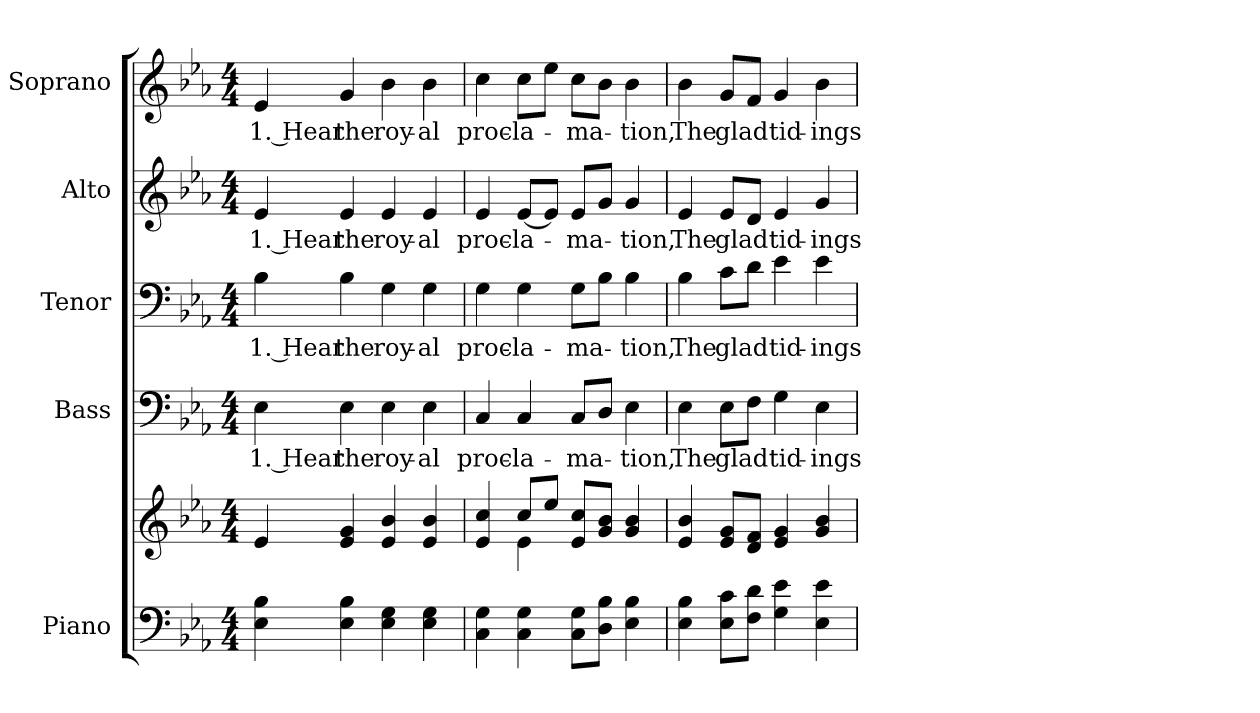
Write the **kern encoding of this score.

**kern	**kern	**kern	**text	**kern	**text	**kern	**text	**kern	**text
*part5	*part5	*part4	*part4	*part3	*part3	*part2	*part2	*part1	*part1
*staff6	*staff5	*staff4	*staff4	*staff3	*staff3	*staff2	*staff2	*staff1	*staff1
*I"Piano	*	*I"Bass	*	*I"Tenor	*	*I"Alto	*	*I"Soprano	*
*I'Pno.	*	*I'B.	*	*I'T.	*	*I'A.	*	*I'S.	*
!!LO:PB:g=z
*clefF4	*clefG2	*clefF4	*	*clefF4	*	*clefG2	*	*clefG2	*
*k[b-e-a-]	*k[b-e-a-]	*k[b-e-a-]	*	*k[b-e-a-]	*	*k[b-e-a-]	*	*k[b-e-a-]	*
*E-:	*E-:	*E-:	*	*E-:	*	*E-:	*	*E-:	*
*M4/4	*M4/4	*M4/4	*	*M4/4	*	*M4/4	*	*M4/4	*
*MM130	*MM130	*MM130	*	*MM130	*	*MM130	*	*MM130	*
=1	=1	=1	=1	=1	=1	=1	=1	=1	=1
!	!	!	!LO:LY:b:color=#000000	!	!	!	!	!	!
!	!	!	!	!	!LO:LY:b:color=#000000	!	!	!	!
!	!	!	!	!	!	!	!LO:LY:b:color=#000000	!	!
!	!	!	!	!	!	!	!	!	!LO:LY:b:color=#000000
4E-i\ 4B-i	4e-i/	4E-i\	1. Hear	4B-i\	1. Hear	4e-i/	1. Hear	4e-i/	1. Hear
!	!	!	!LO:LY:b:color=#000000	!	!	!	!	!	!
!	!	!	!	!	!LO:LY:b:color=#000000	!	!	!	!
!	!	!	!	!	!	!	!LO:LY:b:color=#000000	!	!
!	!	!	!	!	!	!	!	!	!LO:LY:b:color=#000000
4E-i\ 4B-i	4e-i/ 4gi	4E-i\	the	4B-i\	the	4e-i/	the	4gi/	the
!	!	!	!LO:LY:b:color=#000000	!	!	!	!	!	!
!	!	!	!	!	!LO:LY:b:color=#000000	!	!	!	!
!	!	!	!	!	!	!	!LO:LY:b:color=#000000	!	!
!	!	!	!	!	!	!	!	!	!LO:LY:b:color=#000000
4E-i\ 4Gi	4e-i/ 4b-i	4E-i\	roy-	4Gi\	roy-	4e-i/	roy-	4b-i\	roy-
!	!	!	!LO:LY:b:color=#000000	!	!	!	!	!	!
!	!	!	!	!	!LO:LY:b:color=#000000	!	!	!	!
!	!	!	!	!	!	!	!LO:LY:b:color=#000000	!	!
!	!	!	!	!	!	!	!	!	!LO:LY:b:color=#000000
4E-i\ 4Gi	4e-i/ 4b-i	4E-i\	-al	4Gi\	-al	4e-i/	-al	4b-i\	-al
=2	=2	=2	=2	=2	=2	=2	=2	=2	=2
*	*^	*	*	*	*	*	*	*	*
!	!	!	!	!LO:LY:b:color=#000000	!	!	!	!	!	!
!	!	!	!	!	!	!LO:LY:b:color=#000000	!	!	!	!
!	!	!	!	!	!	!	!	!LO:LY:b:color=#000000	!	!
!	!	!	!	!	!	!	!	!	!	!LO:LY:b:color=#000000
4Ci\ 4Gi	4e-i/ 4cci	4ryy	4Ci/	proc-	4Gi\	proc-	4e-i/	proc-	4cci\	proc-
!	!	!	!	!LO:LY:b:color=#000000	!	!	!	!	!	!
!	!	!	!	!	!	!LO:LY:b:color=#000000	!	!	!	!
!	!	!	!	!	!	!	!	!LO:LY:b:color=#000000	!	!
!	!	!	!	!	!	!	!	!	!	!LO:LY:b:color=#000000
4Ci\ 4Gi	8cci/L	4e-i\	4Ci/	-la-	4Gi\	-la-	[<8e-i/L	-la-	8cci\L	-la-
.	8ee-i/J	.	.	.	.	.	8e-i/J]	.	8ee-i\J	.
!	!	!	!	!LO:LY:b:color=#000000	!	!	!	!	!	!
!	!	!	!	!	!	!LO:LY:b:color=#000000	!	!	!	!
!	!	!	!	!	!	!	!	!LO:LY:b:color=#000000	!	!
!	!	!	!	!	!	!	!	!	!	!LO:LY:b:color=#000000
8Ci\ 8GiL	8e-i/ 8cciL	2ryy	8Ci/L	-ma-	8Gi\L	-ma-	8e-i/L	-ma-	8cci\L	-ma-
8Di\ 8B-iJ	8gi/ 8b-iJ	.	8Di/J	.	8B-i\J	.	8gi/J	.	8b-i\J	.
!	!	!	!	!LO:LY:b:color=#000000	!	!	!	!	!	!
!	!	!	!	!	!	!LO:LY:b:color=#000000	!	!	!	!
!	!	!	!	!	!	!	!	!LO:LY:b:color=#000000	!	!
!	!	!	!	!	!	!	!	!	!	!LO:LY:b:color=#000000
4E-i\ 4B-i	4gi/ 4b-i	.	4E-i\	-tion,	4B-i\	-tion,	4gi/	-tion,	4b-i\	-tion,
*	*v	*v	*	*	*	*	*	*	*	*
!!LO:PB:g=z
=3	=3	=3	=3	=3	=3	=3	=3	=3	=3
!	!	!	!LO:LY:b:color=#000000	!	!	!	!	!	!
!	!	!	!	!	!LO:LY:b:color=#000000	!	!	!	!
!	!	!	!	!	!	!	!LO:LY:b:color=#000000	!	!
!	!	!	!	!	!	!	!	!	!LO:LY:b:color=#000000
4E-i\ 4B-i	4e-i/ 4b-i	4E-i\	The	4B-i\	The	4e-i/	The	4b-i\	The
!	!	!	!LO:LY:b:color=#000000	!	!	!	!	!	!
!	!	!	!	!	!LO:LY:b:color=#000000	!	!	!	!
!	!	!	!	!	!	!	!LO:LY:b:color=#000000	!	!
!	!	!	!	!	!	!	!	!	!LO:LY:b:color=#000000
8E-i\ 8ciL	8e-i/ 8giL	8E-i\L	glad	8ci\L	glad	8e-i/L	glad	8gi/L	glad
8Fi\ 8diJ	8di/ 8fiJ	8Fi\J	.	8di\J	.	8di/J	.	8fi/J	.
!	!	!	!LO:LY:b:color=#000000	!	!	!	!	!	!
!	!	!	!	!	!LO:LY:b:color=#000000	!	!	!	!
!	!	!	!	!	!	!	!LO:LY:b:color=#000000	!	!
!	!	!	!	!	!	!	!	!	!LO:LY:b:color=#000000
4Gi\ 4e-i	4e-i/ 4gi	4Gi\	tid-	4e-i\	tid-	4e-i/	tid-	4gi/	tid-
!	!	!	!LO:LY:b:color=#000000	!	!	!	!	!	!
!	!	!	!	!	!LO:LY:b:color=#000000	!	!	!	!
!	!	!	!	!	!	!	!LO:LY:b:color=#000000	!	!
!	!	!	!	!	!	!	!	!	!LO:LY:b:color=#000000
4E-i\ 4e-i	4gi/ 4b-i	4E-i\	-ings	4e-i\	-ings	4gi/	-ings	4b-i\	-ings
=	=	=	=	=	=	=	=	=	=
*-	*-	*-	*-	*-	*-	*-	*-	*-	*-
